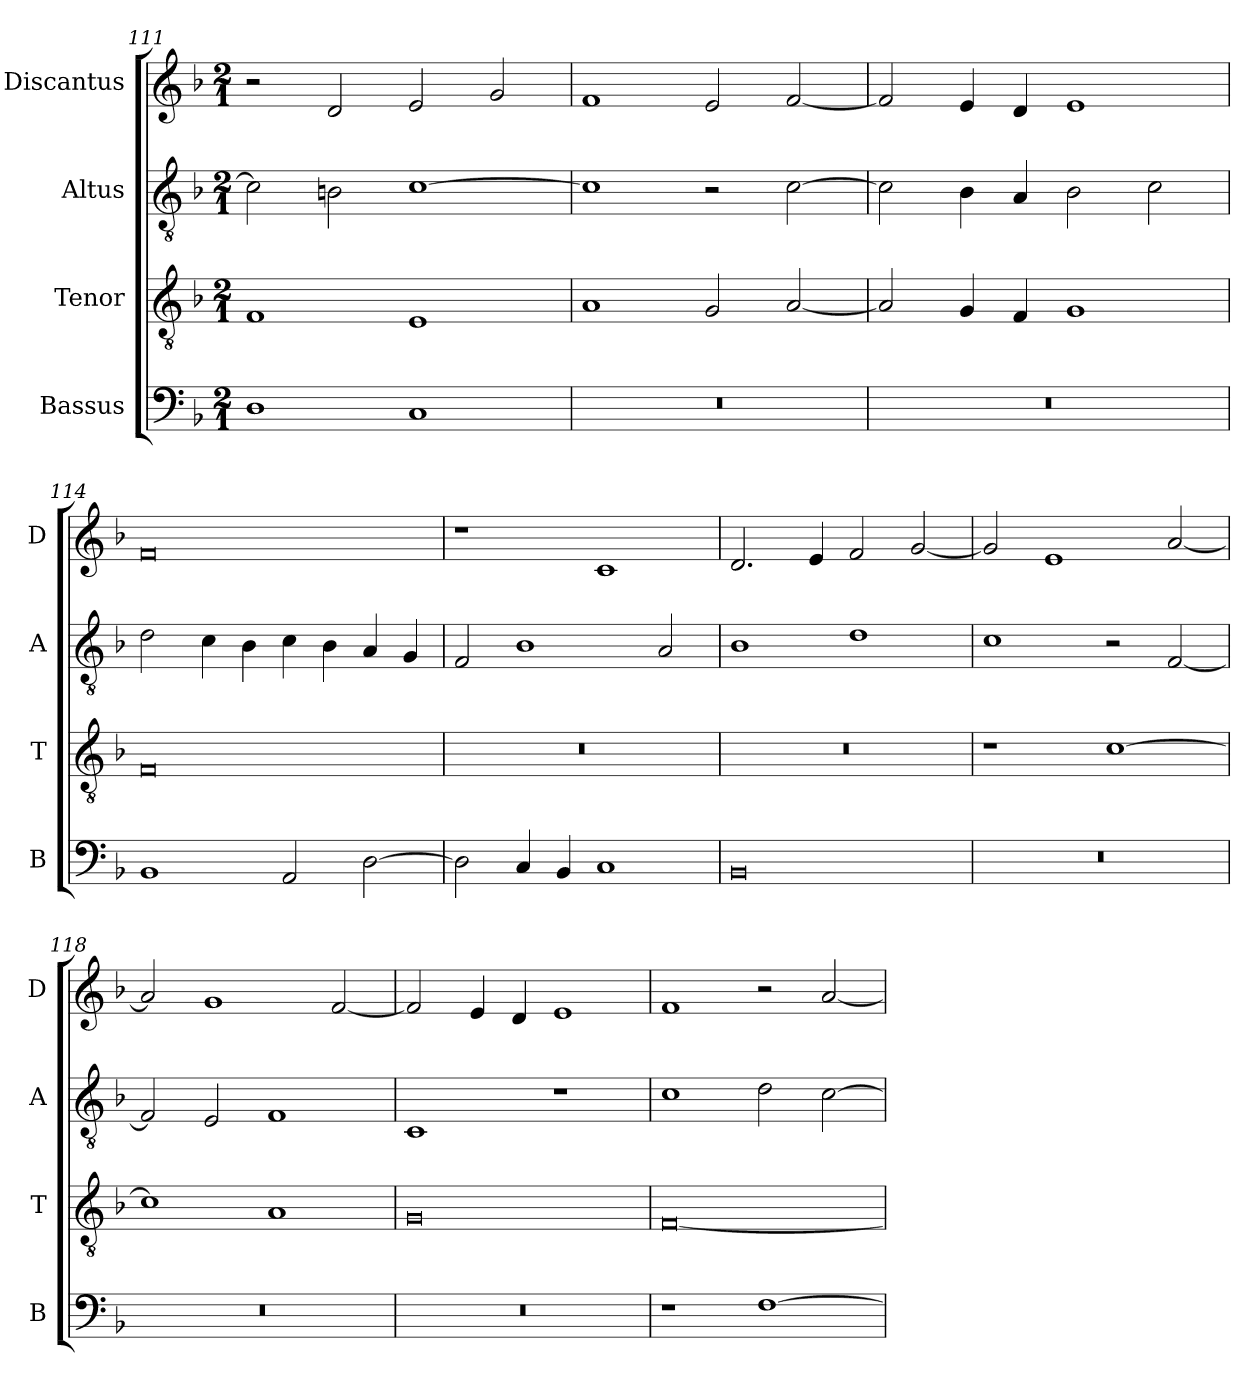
**kern	**kern	**kern	**kern
*part4	*part3	*part2	*part1
*staff4	*staff3	*staff2	*staff1
*I"Bassus	*I"Tenor	*I"Altus	*I"Discantus
*I'B	*I'T	*I'A	*I'D
*clefF4	*clefGv2	*clefGv2	*clefG2
*k[b-]	*k[b-]	*k[b-]	*k[b-]
*M2/1	*M2/1	*M2/1	*M2/1
=111	=111	=111	=111
1D	1F	2c\]	2r
.	.	2Bn\	2d/
1C	1E	[1c	2e/
.	.	.	2g/
=112	=112	=112	=112
0r	1A	1c]	1f
.	2G/	2r	2e/
.	[2A/	[2c\	[2f/
=113	=113	=113	=113
0r	2A/]	2c\]	2f/]
.	4G/	4B-\	4e/
.	4F/	4A/	4d/
.	1G	2B-\	1e
.	.	2c\	.
=114	=114	=114	=114
1BB-	0F	2d\	0f
.	.	4c\	.
.	.	4B-\	.
2AA/	.	4c\	.
.	.	4B-\	.
[2D\	.	4A/	.
.	.	4G/	.
=115	=115	=115	=115
2D\]	0r	2F/	1r
4C/	.	1B-	.
4BB-/	.	.	.
1C	.	.	1c
.	.	2A/	.
=116	=116	=116	=116
0BB-	0r	1B-	2.d/
.	.	.	4e/
.	.	1d	2f/
.	.	.	[2g/
=117	=117	=117	=117
0r	1r	1c	2g/]
.	.	.	1e
.	[1c	2r	.
.	.	[2F/	[2a/
=118	=118	=118	=118
0r	1c]	2F/]	2a/]
.	.	2E/	1g
.	1A	1F	.
.	.	.	[2f/
=119	=119	=119	=119
0r	0G	1C	2f/]
.	.	.	4e/
.	.	.	4d/
.	.	1r	1e
=120	=120	=120	=120
1r	[0F	1c	1f
[1F	.	2d\	2r
.	.	[2c\	[2a/
=	=	=	=
*-	*-	*-	*-
